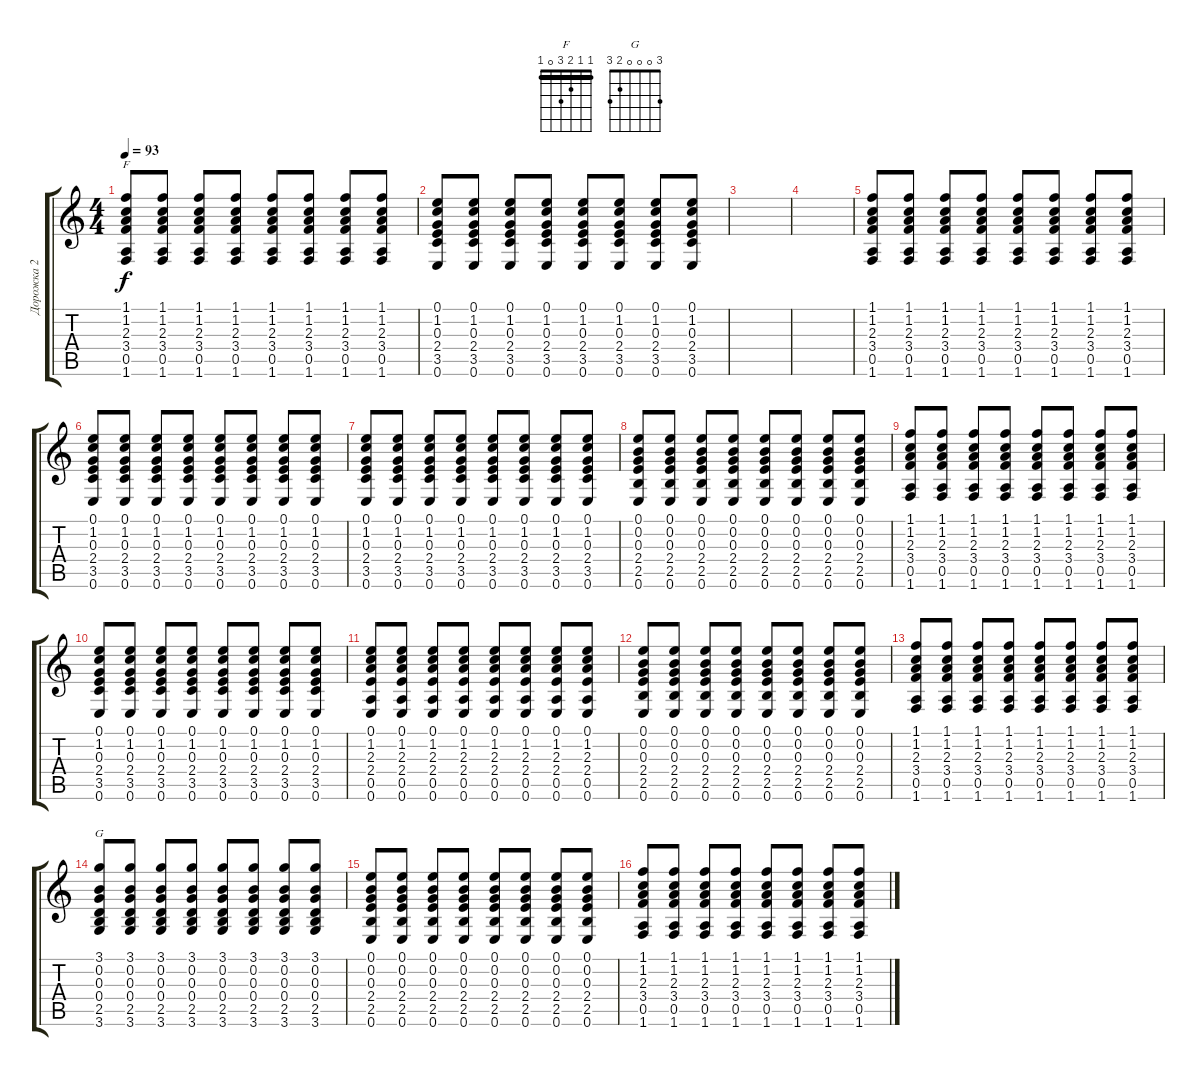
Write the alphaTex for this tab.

\track ("Дорожка 2" "Дорожка 2") {instrument acousticguitarsteel}
\staff {score tabs}
\tuning (E4 B3 G3 D3 A2 E2) {hide}
\chord ("F" 1 1 2 3 0 1) {barre 1}
\chord ("G" 3 0 0 0 2 3)
\ts (4 4)
\tempo 93
\clef g2
\ks c
(1.1 1.2 2.3 3.4 0.5 1.6).8{ch "F" dy f} (1.1 1.2 2.3 3.4 0.5 1.6).8 (1.1 1.2 2.3 3.4 0.5 1.6).8 (1.1 1.2 2.3 3.4 0.5 1.6).8 (1.1 1.2 2.3 3.4 0.5 1.6).8 (1.1 1.2 2.3 3.4 0.5 1.6).8 (1.1 1.2 2.3 3.4 0.5 1.6).8 (1.1 1.2 2.3 3.4 0.5 1.6).8 |
(0.1 1.2 0.3 2.4 3.5 0.6).8 (0.1 1.2 0.3 2.4 3.5 0.6).8 (0.1 1.2 0.3 2.4 3.5 0.6).8 (0.1 1.2 0.3 2.4 3.5 0.6).8 (0.1 1.2 0.3 2.4 3.5 0.6).8 (0.1 1.2 0.3 2.4 3.5 0.6).8 (0.1 1.2 0.3 2.4 3.5 0.6).8 (0.1 1.2 0.3 2.4 3.5 0.6).8 |
|
|
(1.1 1.2 2.3 3.4 0.5 1.6).8 (1.1 1.2 2.3 3.4 0.5 1.6).8 (1.1 1.2 2.3 3.4 0.5 1.6).8 (1.1 1.2 2.3 3.4 0.5 1.6).8 (1.1 1.2 2.3 3.4 0.5 1.6).8 (1.1 1.2 2.3 3.4 0.5 1.6).8 (1.1 1.2 2.3 3.4 0.5 1.6).8 (1.1 1.2 2.3 3.4 0.5 1.6).8 |
(0.1 1.2 0.3 2.4 3.5 0.6).8 (0.1 1.2 0.3 2.4 3.5 0.6).8 (0.1 1.2 0.3 2.4 3.5 0.6).8 (0.1 1.2 0.3 2.4 3.5 0.6).8 (0.1 1.2 0.3 2.4 3.5 0.6).8 (0.1 1.2 0.3 2.4 3.5 0.6).8 (0.1 1.2 0.3 2.4 3.5 0.6).8 (0.1 1.2 0.3 2.4 3.5 0.6).8 |
(0.1 1.2 0.3 2.4 3.5 0.6).8 (0.1 1.2 0.3 2.4 3.5 0.6).8 (0.1 1.2 0.3 2.4 3.5 0.6).8 (0.1 1.2 0.3 2.4 3.5 0.6).8 (0.1 1.2 0.3 2.4 3.5 0.6).8 (0.1 1.2 0.3 2.4 3.5 0.6).8 (0.1 1.2 0.3 2.4 3.5 0.6).8 (0.1 1.2 0.3 2.4 3.5 0.6).8 |
(0.1 0.2 0.3 2.4 2.5 0.6).8 (0.1 0.2 0.3 2.4 2.5 0.6).8 (0.1 0.2 0.3 2.4 2.5 0.6).8 (0.1 0.2 0.3 2.4 2.5 0.6).8 (0.1 0.2 0.3 2.4 2.5 0.6).8 (0.1 0.2 0.3 2.4 2.5 0.6).8 (0.1 0.2 0.3 2.4 2.5 0.6).8 (0.1 0.2 0.3 2.4 2.5 0.6).8 |
(1.1 1.2 2.3 3.4 0.5 1.6).8 (1.1 1.2 2.3 3.4 0.5 1.6).8 (1.1 1.2 2.3 3.4 0.5 1.6).8 (1.1 1.2 2.3 3.4 0.5 1.6).8 (1.1 1.2 2.3 3.4 0.5 1.6).8 (1.1 1.2 2.3 3.4 0.5 1.6).8 (1.1 1.2 2.3 3.4 0.5 1.6).8 (1.1 1.2 2.3 3.4 0.5 1.6).8 |
(0.1 1.2 0.3 2.4 3.5 0.6).8 (0.1 1.2 0.3 2.4 3.5 0.6).8 (0.1 1.2 0.3 2.4 3.5 0.6).8 (0.1 1.2 0.3 2.4 3.5 0.6).8 (0.1 1.2 0.3 2.4 3.5 0.6).8 (0.1 1.2 0.3 2.4 3.5 0.6).8 (0.1 1.2 0.3 2.4 3.5 0.6).8 (0.1 1.2 0.3 2.4 3.5 0.6).8 |
(0.1 1.2 2.3 2.4 0.5 0.6).8 (0.1 1.2 2.3 2.4 0.5 0.6).8 (0.1 1.2 2.3 2.4 0.5 0.6).8 (0.1 1.2 2.3 2.4 0.5 0.6).8 (0.1 1.2 2.3 2.4 0.5 0.6).8 (0.1 1.2 2.3 2.4 0.5 0.6).8 (0.1 1.2 2.3 2.4 0.5 0.6).8 (0.1 1.2 2.3 2.4 0.5 0.6).8 |
(0.1 0.2 0.3 2.4 2.5 0.6).8 (0.1 0.2 0.3 2.4 2.5 0.6).8 (0.1 0.2 0.3 2.4 2.5 0.6).8 (0.1 0.2 0.3 2.4 2.5 0.6).8 (0.1 0.2 0.3 2.4 2.5 0.6).8 (0.1 0.2 0.3 2.4 2.5 0.6).8 (0.1 0.2 0.3 2.4 2.5 0.6).8 (0.1 0.2 0.3 2.4 2.5 0.6).8 |
(1.1 1.2 2.3 3.4 0.5 1.6).8 (1.1 1.2 2.3 3.4 0.5 1.6).8 (1.1 1.2 2.3 3.4 0.5 1.6).8 (1.1 1.2 2.3 3.4 0.5 1.6).8 (1.1 1.2 2.3 3.4 0.5 1.6).8 (1.1 1.2 2.3 3.4 0.5 1.6).8 (1.1 1.2 2.3 3.4 0.5 1.6).8 (1.1 1.2 2.3 3.4 0.5 1.6).8 |
(3.1 0.2 0.3 0.4 2.5 3.6).8{ch "G"} (3.1 0.2 0.3 0.4 2.5 3.6).8 (3.1 0.2 0.3 0.4 2.5 3.6).8 (3.1 0.2 0.3 0.4 2.5 3.6).8 (3.1 0.2 0.3 0.4 2.5 3.6).8 (3.1 0.2 0.3 0.4 2.5 3.6).8 (3.1 0.2 0.3 0.4 2.5 3.6).8 (3.1 0.2 0.3 0.4 2.5 3.6).8 |
(0.1 0.2 0.3 2.4 2.5 0.6).8 (0.1 0.2 0.3 2.4 2.5 0.6).8 (0.1 0.2 0.3 2.4 2.5 0.6).8 (0.1 0.2 0.3 2.4 2.5 0.6).8 (0.1 0.2 0.3 2.4 2.5 0.6).8 (0.1 0.2 0.3 2.4 2.5 0.6).8 (0.1 0.2 0.3 2.4 2.5 0.6).8 (0.1 0.2 0.3 2.4 2.5 0.6).8 |
(1.1 1.2 2.3 3.4 0.5 1.6).8 (1.1 1.2 2.3 3.4 0.5 1.6).8 (1.1 1.2 2.3 3.4 0.5 1.6).8 (1.1 1.2 2.3 3.4 0.5 1.6).8 (1.1 1.2 2.3 3.4 0.5 1.6).8 (1.1 1.2 2.3 3.4 0.5 1.6).8 (1.1 1.2 2.3 3.4 0.5 1.6).8 (1.1 1.2 2.3 3.4 0.5 1.6).8
